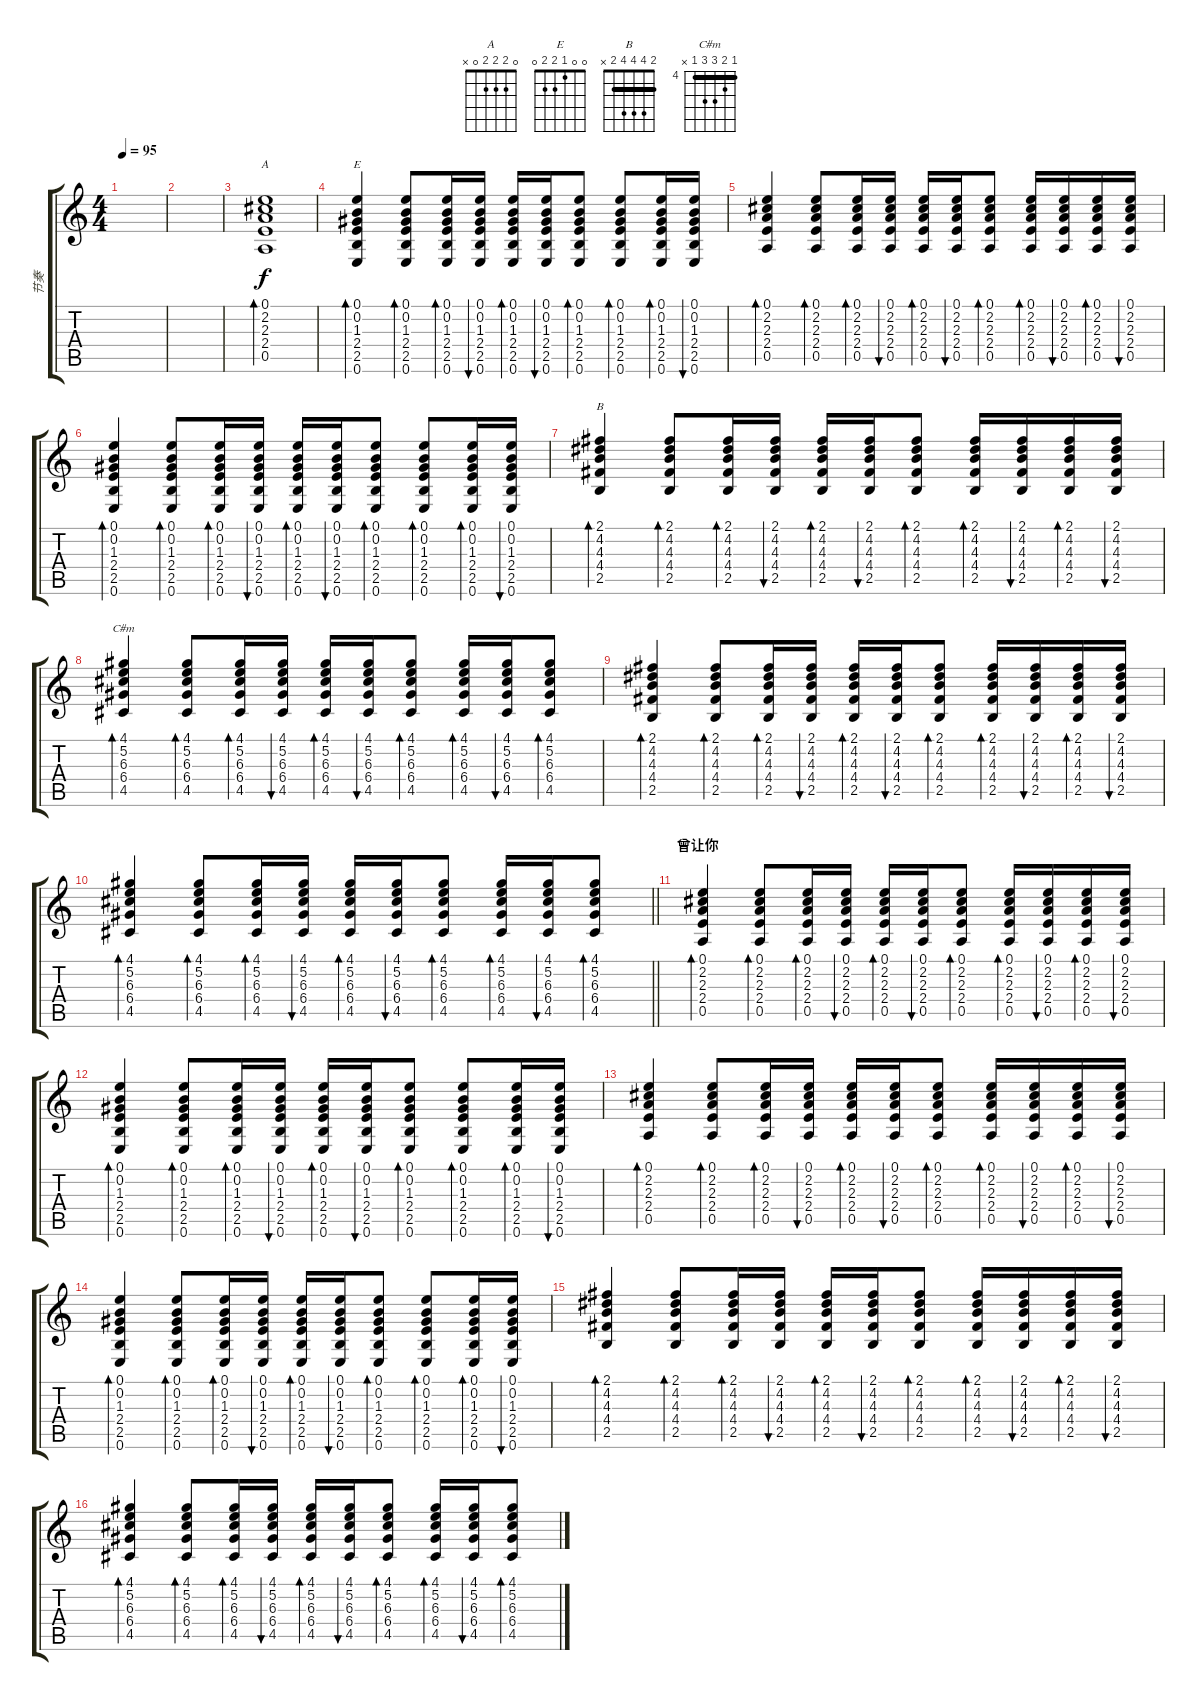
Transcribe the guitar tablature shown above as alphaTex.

\track ("节奏" "节奏") {instrument acousticguitarsteel}
\staff {score tabs}
\tuning (E4 B3 G3 D3 A2 E2) {hide}
\chord ("A" 0 2 2 2 0 x)
\chord ("E" 0 0 1 2 2 0)
\chord ("B" 2 4 4 4 2 x) {barre 2}
\chord ("C#m" 4 5 6 6 4 x) {firstfret 4 barre 4}
\ts (4 4)
\tempo 95
\clef g2
\ks c
|
|
(0.1 2.2 2.3 2.4 0.5).1{bd 240 ch "A"} |
(0.1 0.2 1.3 2.4 2.5 0.6).4{bd 30 ch "E" dy f} (0.1 0.2 1.3 2.4 2.5 0.6).8{bd 30} (0.1 0.2 1.3 2.4 2.5 0.6).16{bd 30} (0.1 0.2 1.3 2.4 2.5 0.6).16{bu 30} (0.1 0.2 1.3 2.4 2.5 0.6).16{bd 30} (0.1 0.2 1.3 2.4 2.5 0.6).16{bu 30} (0.1 0.2 1.3 2.4 2.5 0.6).8{bd 30} (0.1 0.2 1.3 2.4 2.5 0.6).8{bd 30} (0.1 0.2 1.3 2.4 2.5 0.6).16{bd 30} (0.1 0.2 1.3 2.4 2.5 0.6).16{bu 30} |
(0.1 2.2 2.3 2.4 0.5).4{bd 30} (0.1 2.2 2.3 2.4 0.5).8{bd 30} (0.1 2.2 2.3 2.4 0.5).16{bd 30} (0.1 2.2 2.3 2.4 0.5).16{bu 30} (0.1 2.2 2.3 2.4 0.5).16{bd 30} (0.1 2.2 2.3 2.4 0.5).16{bu 30} (0.1 2.2 2.3 2.4 0.5).8{bd 30} (0.1 2.2 2.3 2.4 0.5).16{bd 30} (0.1 2.2 2.3 2.4 0.5).16{bu 30} (0.1 2.2 2.3 2.4 0.5).16{bd 30} (0.1 2.2 2.3 2.4 0.5).16{bu 30} |
(0.1 0.2 1.3 2.4 2.5 0.6).4{bd 30} (0.1 0.2 1.3 2.4 2.5 0.6).8{bd 30} (0.1 0.2 1.3 2.4 2.5 0.6).16{bd 30} (0.1 0.2 1.3 2.4 2.5 0.6).16{bu 30} (0.1 0.2 1.3 2.4 2.5 0.6).16{bd 30} (0.1 0.2 1.3 2.4 2.5 0.6).16{bu 30} (0.1 0.2 1.3 2.4 2.5 0.6).8{bd 30} (0.1 0.2 1.3 2.4 2.5 0.6).8{bd 30} (0.1 0.2 1.3 2.4 2.5 0.6).16{bd 30} (0.1 0.2 1.3 2.4 2.5 0.6).16{bu 30} |
(2.1 4.2 4.3 4.4 2.5).4{bd 30 ch "B"} (2.1 4.2 4.3 4.4 2.5).8{bd 30} (2.1 4.2 4.3 4.4 2.5).16{bd 30} (2.1 4.2 4.3 4.4 2.5).16{bu 30} (2.1 4.2 4.3 4.4 2.5).16{bd 30} (2.1 4.2 4.3 4.4 2.5).16{bu 30} (2.1 4.2 4.3 4.4 2.5).8{bd 30} (2.1 4.2 4.3 4.4 2.5).16{bd 30} (2.1 4.2 4.3 4.4 2.5).16{bu 30} (2.1 4.2 4.3 4.4 2.5).16{bd 30} (2.1 4.2 4.3 4.4 2.5).16{bu 30} |
(4.1 5.2 6.3 6.4 4.5).4{bd 30 ch "C#m"} (4.1 5.2 6.3 6.4 4.5).8{bd 30} (4.1 5.2 6.3 6.4 4.5).16{bd 30} (4.1 5.2 6.3 6.4 4.5).16{bu 30} (4.1 5.2 6.3 6.4 4.5).16{bd 30} (4.1 5.2 6.3 6.4 4.5).16{bu 30} (4.1 5.2 6.3 6.4 4.5).8{bd 30} (4.1 5.2 6.3 6.4 4.5).16{bd 30} (4.1 5.2 6.3 6.4 4.5).16{bu 30} (4.1 5.2 6.3 6.4 4.5).8{bd 30} |
(2.1 4.2 4.3 4.4 2.5).4{bd 30} (2.1 4.2 4.3 4.4 2.5).8{bd 30} (2.1 4.2 4.3 4.4 2.5).16{bd 30} (2.1 4.2 4.3 4.4 2.5).16{bu 30} (2.1 4.2 4.3 4.4 2.5).16{bd 30} (2.1 4.2 4.3 4.4 2.5).16{bu 30} (2.1 4.2 4.3 4.4 2.5).8{bd 30} (2.1 4.2 4.3 4.4 2.5).16{bd 30} (2.1 4.2 4.3 4.4 2.5).16{bu 30} (2.1 4.2 4.3 4.4 2.5).16{bd 30} (2.1 4.2 4.3 4.4 2.5).16{bu 30} |
\barLineRight lightlight
(4.1 5.2 6.3 6.4 4.5).4{bd 30} (4.1 5.2 6.3 6.4 4.5).8{bd 30} (4.1 5.2 6.3 6.4 4.5).16{bd 30} (4.1 5.2 6.3 6.4 4.5).16{bu 30} (4.1 5.2 6.3 6.4 4.5).16{bd 30} (4.1 5.2 6.3 6.4 4.5).16{bu 30} (4.1 5.2 6.3 6.4 4.5).8{bd 30} (4.1 5.2 6.3 6.4 4.5).16{bd 30} (4.1 5.2 6.3 6.4 4.5).16{bu 30} (4.1 5.2 6.3 6.4 4.5).8{bd 30} |
\section ("" "曾让你")
(0.1 2.2 2.3 2.4 0.5).4{bd 30} (0.1 2.2 2.3 2.4 0.5).8{bd 30} (0.1 2.2 2.3 2.4 0.5).16{bd 30} (0.1 2.2 2.3 2.4 0.5).16{bu 30} (0.1 2.2 2.3 2.4 0.5).16{bd 30} (0.1 2.2 2.3 2.4 0.5).16{bu 30} (0.1 2.2 2.3 2.4 0.5).8{bd 30} (0.1 2.2 2.3 2.4 0.5).16{bd 30} (0.1 2.2 2.3 2.4 0.5).16{bu 30} (0.1 2.2 2.3 2.4 0.5).16{bd 30} (0.1 2.2 2.3 2.4 0.5).16{bu 30} |
(0.1 0.2 1.3 2.4 2.5 0.6).4{bd 30} (0.1 0.2 1.3 2.4 2.5 0.6).8{bd 30} (0.1 0.2 1.3 2.4 2.5 0.6).16{bd 30} (0.1 0.2 1.3 2.4 2.5 0.6).16{bu 30} (0.1 0.2 1.3 2.4 2.5 0.6).16{bd 30} (0.1 0.2 1.3 2.4 2.5 0.6).16{bu 30} (0.1 0.2 1.3 2.4 2.5 0.6).8{bd 30} (0.1 0.2 1.3 2.4 2.5 0.6).8{bd 30} (0.1 0.2 1.3 2.4 2.5 0.6).16{bd 30} (0.1 0.2 1.3 2.4 2.5 0.6).16{bu 30} |
(0.1 2.2 2.3 2.4 0.5).4{bd 30} (0.1 2.2 2.3 2.4 0.5).8{bd 30} (0.1 2.2 2.3 2.4 0.5).16{bd 30} (0.1 2.2 2.3 2.4 0.5).16{bu 30} (0.1 2.2 2.3 2.4 0.5).16{bd 30} (0.1 2.2 2.3 2.4 0.5).16{bu 30} (0.1 2.2 2.3 2.4 0.5).8{bd 30} (0.1 2.2 2.3 2.4 0.5).16{bd 30} (0.1 2.2 2.3 2.4 0.5).16{bu 30} (0.1 2.2 2.3 2.4 0.5).16{bd 30} (0.1 2.2 2.3 2.4 0.5).16{bu 30} |
(0.1 0.2 1.3 2.4 2.5 0.6).4{bd 30} (0.1 0.2 1.3 2.4 2.5 0.6).8{bd 30} (0.1 0.2 1.3 2.4 2.5 0.6).16{bd 30} (0.1 0.2 1.3 2.4 2.5 0.6).16{bu 30} (0.1 0.2 1.3 2.4 2.5 0.6).16{bd 30} (0.1 0.2 1.3 2.4 2.5 0.6).16{bu 30} (0.1 0.2 1.3 2.4 2.5 0.6).8{bd 30} (0.1 0.2 1.3 2.4 2.5 0.6).8{bd 30} (0.1 0.2 1.3 2.4 2.5 0.6).16{bd 30} (0.1 0.2 1.3 2.4 2.5 0.6).16{bu 30} |
(2.1 4.2 4.3 4.4 2.5).4{bd 30} (2.1 4.2 4.3 4.4 2.5).8{bd 30} (2.1 4.2 4.3 4.4 2.5).16{bd 30} (2.1 4.2 4.3 4.4 2.5).16{bu 30} (2.1 4.2 4.3 4.4 2.5).16{bd 30} (2.1 4.2 4.3 4.4 2.5).16{bu 30} (2.1 4.2 4.3 4.4 2.5).8{bd 30} (2.1 4.2 4.3 4.4 2.5).16{bd 30} (2.1 4.2 4.3 4.4 2.5).16{bu 30} (2.1 4.2 4.3 4.4 2.5).16{bd 30} (2.1 4.2 4.3 4.4 2.5).16{bu 30} |
(4.1 5.2 6.3 6.4 4.5).4{bd 30} (4.1 5.2 6.3 6.4 4.5).8{bd 30} (4.1 5.2 6.3 6.4 4.5).16{bd 30} (4.1 5.2 6.3 6.4 4.5).16{bu 30} (4.1 5.2 6.3 6.4 4.5).16{bd 30} (4.1 5.2 6.3 6.4 4.5).16{bu 30} (4.1 5.2 6.3 6.4 4.5).8{bd 30} (4.1 5.2 6.3 6.4 4.5).16{bd 30} (4.1 5.2 6.3 6.4 4.5).16{bu 30} (4.1 5.2 6.3 6.4 4.5).8{bd 30}
